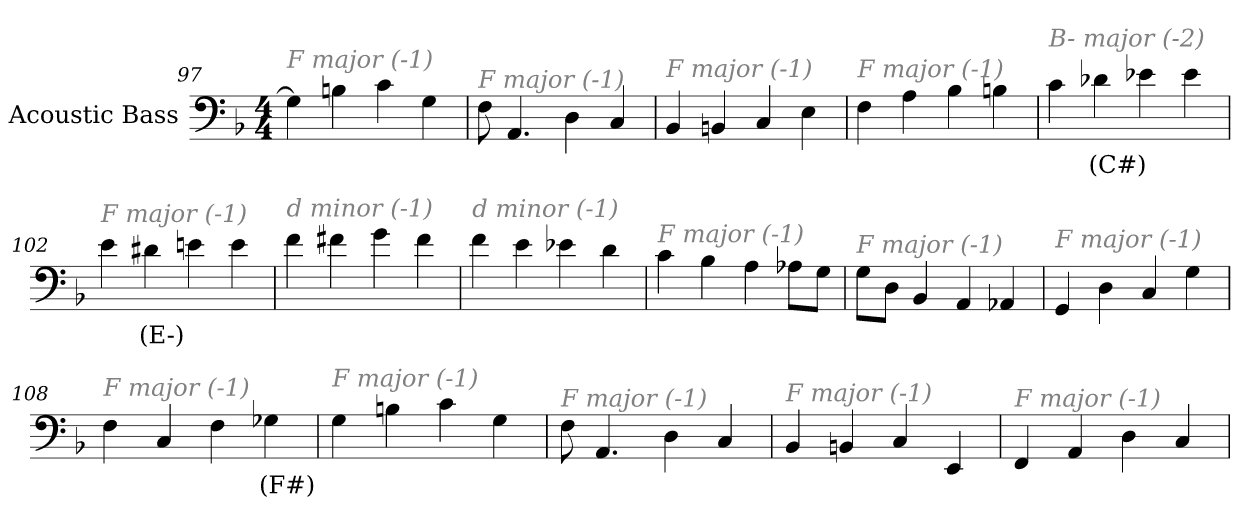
**kern	**text
*part1	*part1
*staff1	*staff1
*I"Acoustic Bass	*
*clefF4	*
*ITrd7c12	*
*k[b-]	*
*F:	*
*M4/4	*
=97	=97
!LO:TX:i:color=#808080:t=F major (-1)	!
4GG]	.
4BBn	.
4C	.
4GG	.
=98	=98
!LO:TX:i:color=#808080:t=F major (-1)	!
8FF	.
4.AAA	.
4DD	.
4CC	.
=99	=99
!LO:TX:i:color=#808080:t=F major (-1)	!
4BBB-	.
4BBBn	.
4CC	.
4EE	.
=100	=100
!LO:TX:i:color=#808080:t=F major (-1)	!
4FF	.
4AA	.
4BB-	.
4BBn	.
=101	=101
!LO:TX:i:color=#808080:t=B- major (-2)	!
4C	.
4D-Xi	(C#)
4E-X	.
4E-	.
=102	=102
!LO:TX:i:color=#808080:t=F major (-1)	!
4E	.
4D#Xi	(E-)
4En	.
4E	.
=103	=103
!LO:TX:i:color=#808080:t=d minor (-1)	!
4F	.
4F#X	.
4G	.
4F#	.
=104	=104
!LO:TX:i:color=#808080:t=d minor (-1)	!
4F	.
4E	.
4E-X	.
4D	.
=105	=105
!LO:TX:i:color=#808080:t=F major (-1)	!
4C	.
4BB-	.
4AA	.
8AA-XL	.
8GGJ	.
=106	=106
!LO:TX:i:color=#808080:t=F major (-1)	!
8GGL	.
8DDJ	.
4BBB-	.
4AAA	.
4AAA-X	.
=107	=107
!LO:TX:i:color=#808080:t=F major (-1)	!
4GGG	.
4DD	.
4CC	.
4GG	.
=108	=108
!LO:TX:i:color=#808080:t=F major (-1)	!
4FF	.
4CC	.
4FF	.
4GG-Xi	(F#)
=109	=109
!LO:TX:i:color=#808080:t=F major (-1)	!
4GG	.
4BBn	.
4C	.
4GG	.
=110	=110
!LO:TX:i:color=#808080:t=F major (-1)	!
8FF	.
4.AAA	.
4DD	.
4CC	.
=111	=111
!LO:TX:i:color=#808080:t=F major (-1)	!
4BBB-	.
4BBBn	.
4CC	.
4EEE	.
=112	=112
!LO:TX:i:color=#808080:t=F major (-1)	!
4FFF	.
4AAA	.
4DD	.
4CC	.
=	=
*-	*-
